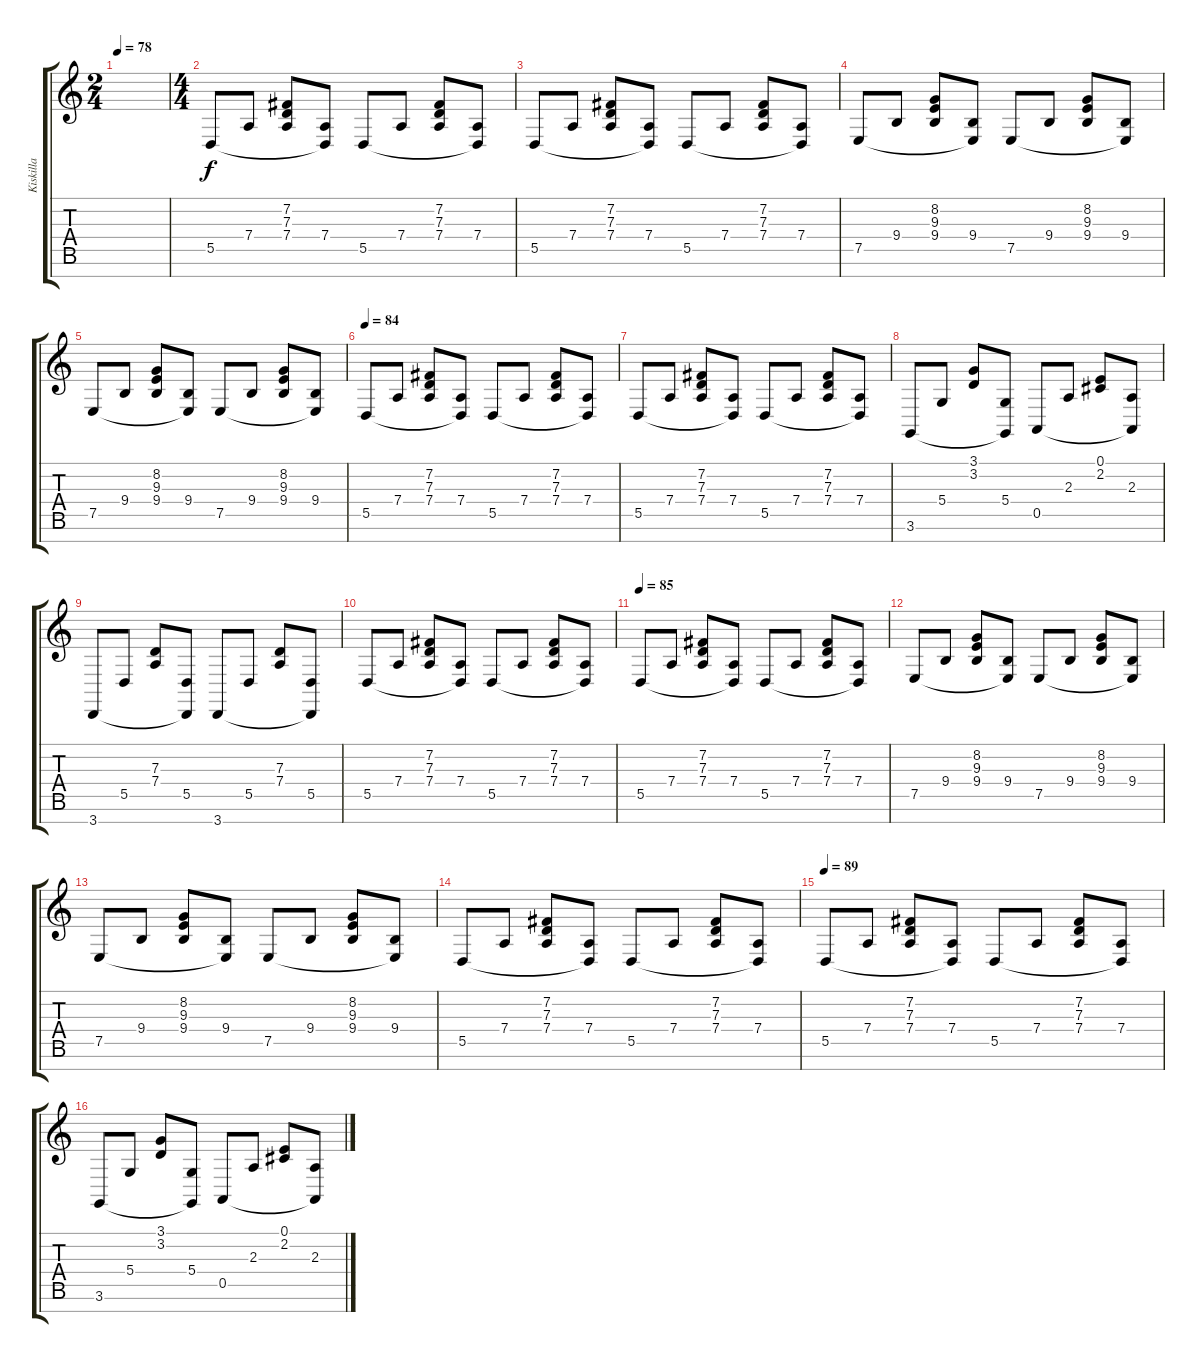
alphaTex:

\track ("Kiskilla" "Kiskilla") {instrument harpsichord}
\staff {score tabs}
\tuning (E4 B3 G3 D3 A2 E2 B1) {hide}
\ts (2 4)
\tempo 78
\clef g2
\ks c
|
\ts (4 4)
\section ("" "")
5.5.8 7.4.8 (7.2 7.3 7.4).8 (7.4 5.5{t}).8 5.5.8 7.4.8 (7.2 7.3 7.4).8 (7.4 5.5{t}).8 |
5.5.8 7.4.8 (7.2 7.3 7.4).8 (7.4 5.5{t}).8 5.5.8 7.4.8 (7.2 7.3 7.4).8 (7.4 5.5{t}).8 |
7.5.8 9.4.8 (8.2 9.3 9.4).8 (9.4 7.5{t}).8 7.5.8 9.4.8 (8.2 9.3 9.4).8 (9.4 7.5{t}).8 |
7.5.8 9.4.8 (8.2 9.3 9.4).8 (9.4 7.5{t}).8 7.5.8 9.4.8 (8.2 9.3 9.4).8 (9.4 7.5{t}).8 |
\tempo 84
5.5.8 7.4.8 (7.2 7.3 7.4).8 (7.4 5.5{t}).8 5.5.8 7.4.8 (7.2 7.3 7.4).8 (7.4 5.5{t}).8 |
5.5.8 7.4.8 (7.2 7.3 7.4).8 (7.4 5.5{t}).8 5.5.8 7.4.8 (7.2 7.3 7.4).8 (7.4 5.5{t}).8 |
3.6.8 5.4.8 (3.1 3.2).8 (5.4 3.6{t}).8 0.5.8 2.3.8 (0.1 2.2).8 (2.3 0.5{t}).8 |
3.7.8 5.5.8 (7.3 7.4).8 (5.5 3.7{t}).8 3.7.8 5.5.8 (7.3 7.4).8 (5.5 3.7{t}).8 |
\section ("" "")
5.5.8 7.4.8 (7.2 7.3 7.4).8 (7.4 5.5{t}).8 5.5.8 7.4.8 (7.2 7.3 7.4).8 (7.4 5.5{t}).8 |
\tempo 85
5.5.8 7.4.8 (7.2 7.3 7.4).8 (7.4 5.5{t}).8 5.5.8 7.4.8 (7.2 7.3 7.4).8 (7.4 5.5{t}).8 |
7.5.8 9.4.8 (8.2 9.3 9.4).8 (9.4 7.5{t}).8 7.5.8 9.4.8 (8.2 9.3 9.4).8 (9.4 7.5{t}).8 |
7.5.8 9.4.8 (8.2 9.3 9.4).8 (9.4 7.5{t}).8 7.5.8 9.4.8 (8.2 9.3 9.4).8 (9.4 7.5{t}).8 |
5.5.8 7.4.8 (7.2 7.3 7.4).8 (7.4 5.5{t}).8 5.5.8 7.4.8 (7.2 7.3 7.4).8 (7.4 5.5{t}).8 |
\tempo 89
5.5.8 7.4.8 (7.2 7.3 7.4).8 (7.4 5.5{t}).8 5.5.8 7.4.8 (7.2 7.3 7.4).8 (7.4 5.5{t}).8 |
3.6.8 5.4.8 (3.1 3.2).8 (5.4 3.6{t}).8 0.5.8 2.3.8 (0.1 2.2).8 (2.3 0.5{t}).8
